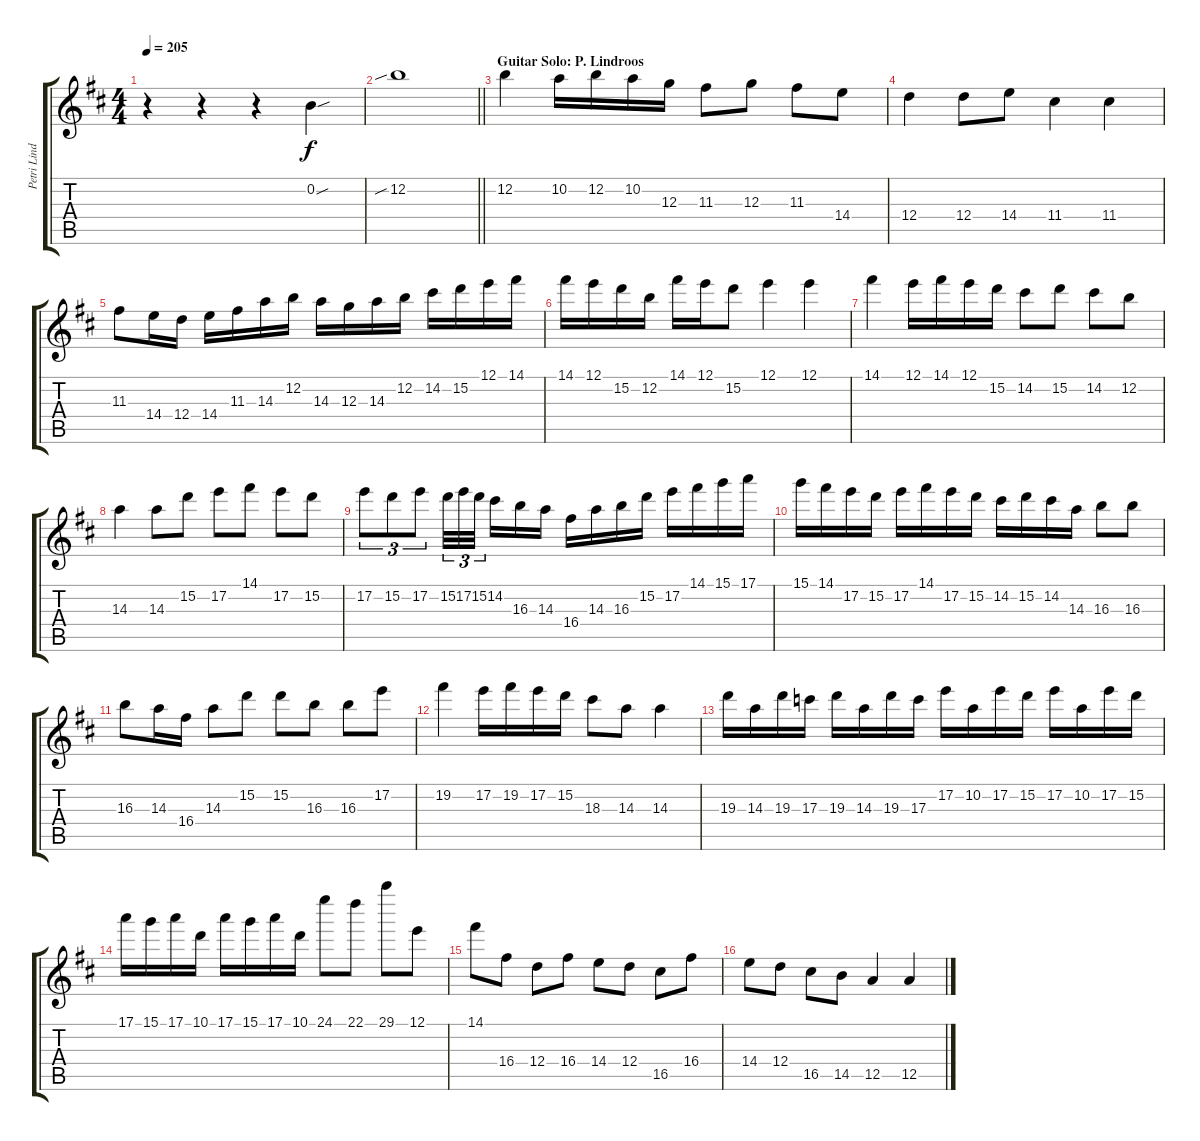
\track ("Petri Lindroos" "Petri Lind") {instrument distortionguitar}
\staff {score tabs}
\tuning (E4 B3 G3 D3 A2 E2) {hide}
\ts (4 4)
\tempo 205
\clef g2
\ks bminor
r.4{dy f} r.4 r.4 0.2{sou}.4 |
\barLineRight lightlight
12.2{sib}.1 |
\section ("" "Guitar Solo: P. Lindroos")
12.2.4 10.2.16 12.2.16 10.2.16 12.3.16 11.3.8 12.3.8 11.3.8 14.4.8 |
12.4.4 12.4.8 14.4.8 11.4.4 11.4.4 |
11.3.8 14.4.16 12.4.16 14.4.16 11.3.16 14.3.16 12.2.16 14.3.16 12.3.16 14.3.16 12.2.16 14.2.16 15.2.16 12.1.16 14.1.16 |
14.1.16 12.1.16 15.2.16 12.2.16 14.1.16 12.1.16 15.2.8 12.1.4 12.1.4 |
14.1.4 12.1.16 14.1.16 12.1.16 15.2.16 14.2.8 15.2.8 14.2.8 12.2.8 |
14.3.4 14.3.8 15.2.8 17.2.8 14.1.8 17.2.8 15.2.8 |
17.2.8{tu (3 2)} 15.2.8{tu (3 2)} 17.2.8{tu (3 2)} 15.2.32{tu (3 2)} 17.2.32{tu (3 2)} 15.2.32{tu (3 2) beam splitsecondary} 14.2.16 16.3.16 14.3.16 16.4.16 14.3.16 16.3.16 15.2.16 17.2.16 14.1.16 15.1.16 17.1.16 |
15.1.16 14.1.16 17.2.16 15.2.16 17.2.16 14.1.16 17.2.16 15.2.16 14.2.16 15.2.16 14.2.16 14.3.16 16.3.8 16.3.8 |
16.3.8 14.3.16 16.4.16 14.3.8 15.2.8 15.2.8 16.3.8 16.3.8 17.2.8 |
19.2.4 17.2.16 19.2.16 17.2.16 15.2.16 18.3.8 14.3.8 14.3.4 |
19.3.16 14.3.16 19.3.16 17.3.16 19.3.16 14.3.16 19.3.16 17.3.16 17.2.16 10.2.16 17.2.16 15.2.16 17.2.16 10.2.16 17.2.16 15.2.16 |
17.1.16 15.1.16 17.1.16 10.1.16 17.1.16 15.1.16 17.1.16 10.1.16 24.1.8 22.1.8 29.1.8 12.1.8 |
14.1.8 16.4.8 12.4.8 16.4.8 14.4.8 12.4.8 16.5.8 16.4.8 |
14.4.8 12.4.8 16.5.8 14.5.8 12.5.4 12.5.4
